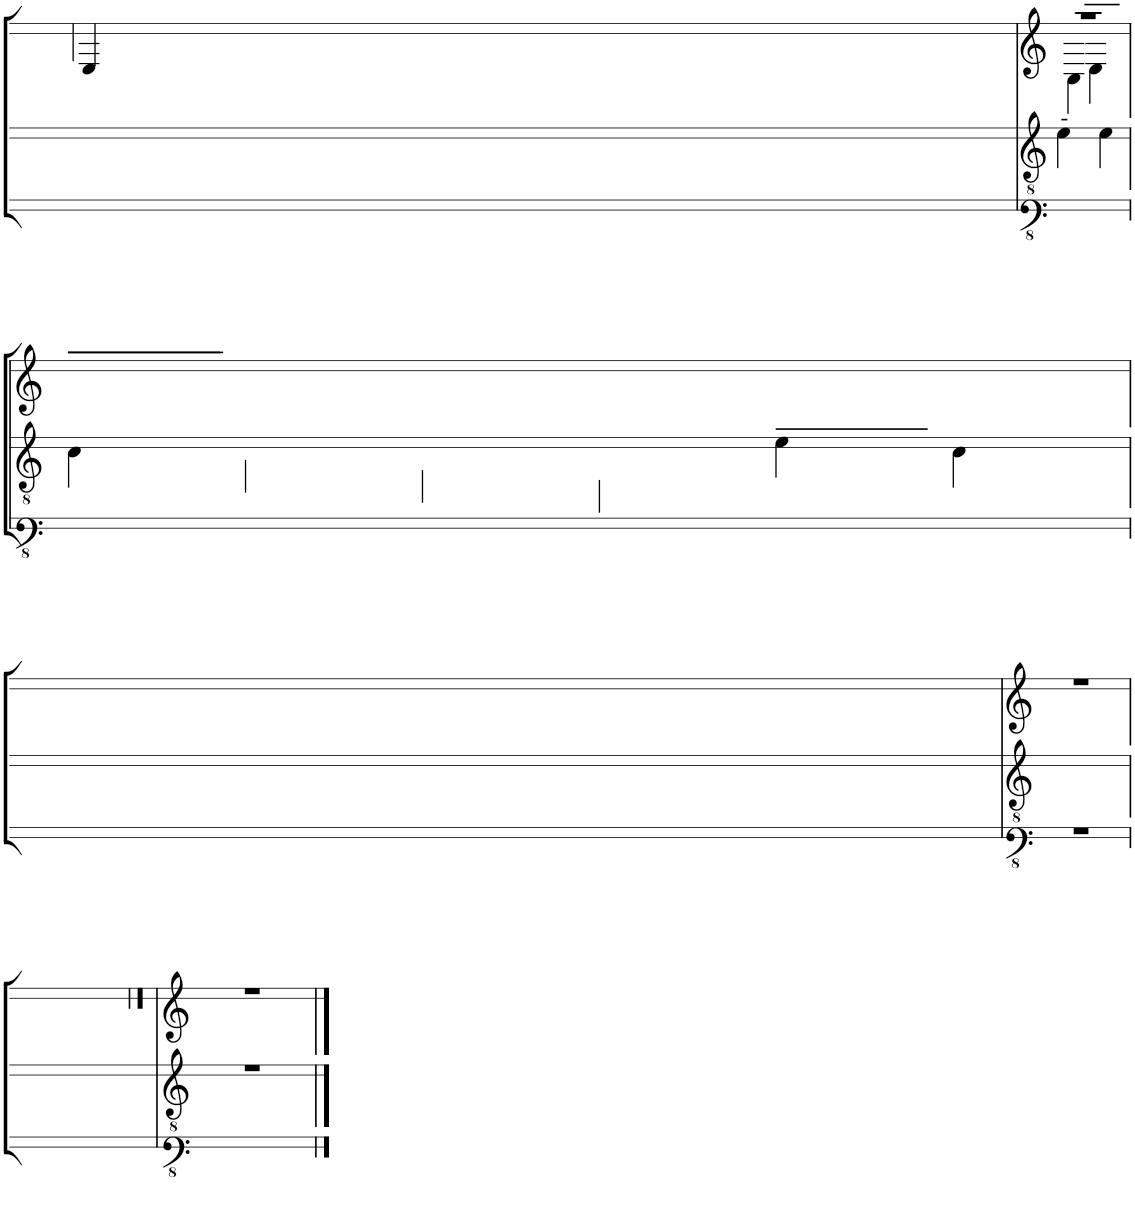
**kern	**kern	**kern
*part3	*part2	*part1
*staff3	*staff2	*staff1
*I"Harp	*I"Harp	*I"Harp
*I'Hp	*I'Hp	*I'Hp
!!LO:PB:g=z
*clefFv4	*clefGv2	*clefG2
*k[]	*k[]	*k[]
*M3/2	*M3/2	*M3/2
=21	=21	=21
*	*^	*^
1ryy	4e\	1ryy	2g	0000.ryy
.	4ryy	.	.	.
.	4ryy	.	2g	.
.	4e\	.	.	.
2ryy	2ryy	2B	4e/	.
.	.	.	4d/	.
0000.ryy	0000.ryy	0000.ryy	2%15ryy	.
.	.	.	1.r	4ryy
.	.	.	.	4B\
.	.	.	.	4d\
.	.	.	.	4ryy
.	.	.	.	2ryy
*	*	*	*v	*v
!!LO:LB:g=z
=22	=22	=22	=22
1.ryy	4c\	1ryy	1B
.	4B\	.	.
.	4G\	.	.
.	4E\	.	.
.	4e\	2D	2g
.	4c\	.	.
!!LO:LB:g=z
=23	=23	=23	=23
1GG	1.ryy	1G 1e	1e
2%15ryy	.	0000ryy	0000ryy
.	1ryy	.	.
.	1ryy	.	.
.	1ryy	.	.
.	1ryy	.	.
.	1ryy	.	.
.	1ryy	.	.
.	1ryy	.	.
.	1ryy	.	.
.	0000ryy	.	.
*	*v	*v	*
1.r	.	.
*	*^	*
.	.	2E 2B	1.r
.	.	1ryy	.
2ryy	.	.	.
!!LO:LB:g=z
=24	=24	=24	=24
1.ryy	1.B 1.e	1.E	1.e
0000.ryy	2%15ryy	0000.ryy	2%15ryy
.	1.r	.	1.r
*	*v	*v	*
==	==	==
*-	*-	*-
